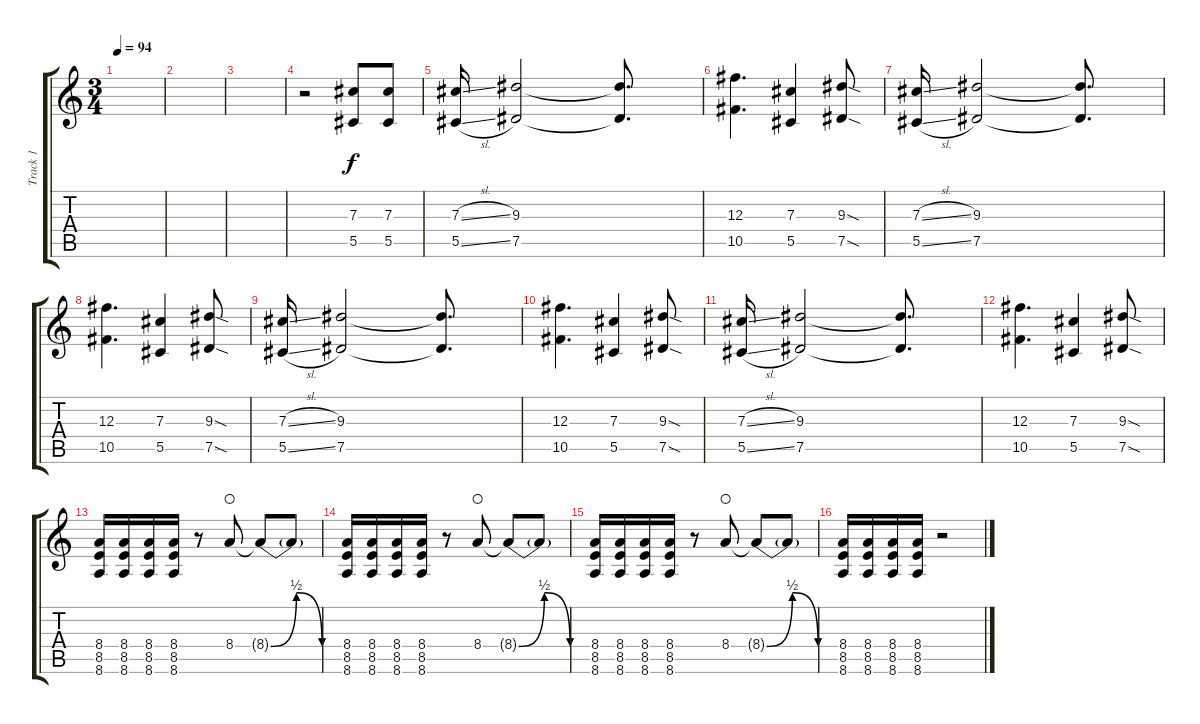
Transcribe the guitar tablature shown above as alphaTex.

\track ("Track 1" "Track 1") {instrument distortionguitar}
\staff {score tabs}
\tuning (Eb4 Bb3 Gb3 Db3 Ab2 Db2) {hide}
\ts (3 4)
\tempo 94
\clef g2
\ks c
|
|
|
r.2 (7.3 5.5).8{volume 13 instrument distortionguitar} (7.3 5.5).8 |
(7.3{sl} 5.5{sl}).16 (9.3 7.5).2 (9.3{t} 7.5{t}).8{d} |
(12.3 10.5).4{d} (7.3 5.5).4 (9.3{sod} 7.5{sod}).8 |
(7.3{sl} 5.5{sl}).16 (9.3 7.5).2 (9.3{t} 7.5{t}).8{d} |
(12.3 10.5).4{d} (7.3 5.5).4 (9.3{sod} 7.5{sod}).8 |
(7.3{sl} 5.5{sl}).16 (9.3 7.5).2 (9.3{t} 7.5{t}).8{d} |
(12.3 10.5).4{d} (7.3 5.5).4 (9.3{sod} 7.5{sod}).8 |
(7.3{sl} 5.5{sl}).16 (9.3 7.5).2 (9.3{t} 7.5{t}).8{d} |
(12.3 10.5).4{d} (7.3 5.5).4 (9.3{sod} 7.5{sod}).8 |
(8.4 8.5 8.6).16 (8.4 8.5 8.6).16 (8.4 8.5 8.6).16 (8.4 8.5 8.6).16 r.8 8.4.8{waho} 8.4{be (bendrelease 0 0 15 2 15 2 60 0) t}.8 8.4{t}.8 |
(8.4 8.5 8.6).16 (8.4 8.5 8.6).16 (8.4 8.5 8.6).16 (8.4 8.5 8.6).16 r.8 8.4.8{waho} 8.4{be (bendrelease 0 0 15 2 15 2 60 0) t}.8 8.4{t}.8 |
(8.4 8.5 8.6).16 (8.4 8.5 8.6).16 (8.4 8.5 8.6).16 (8.4 8.5 8.6).16 r.8 8.4.8{waho} 8.4{be (bendrelease 0 0 15 2 15 2 60 0) t}.8 8.4{t}.8 |
(8.4 8.5 8.6).16 (8.4 8.5 8.6).16 (8.4 8.5 8.6).16 (8.4 8.5 8.6).16 r.2
